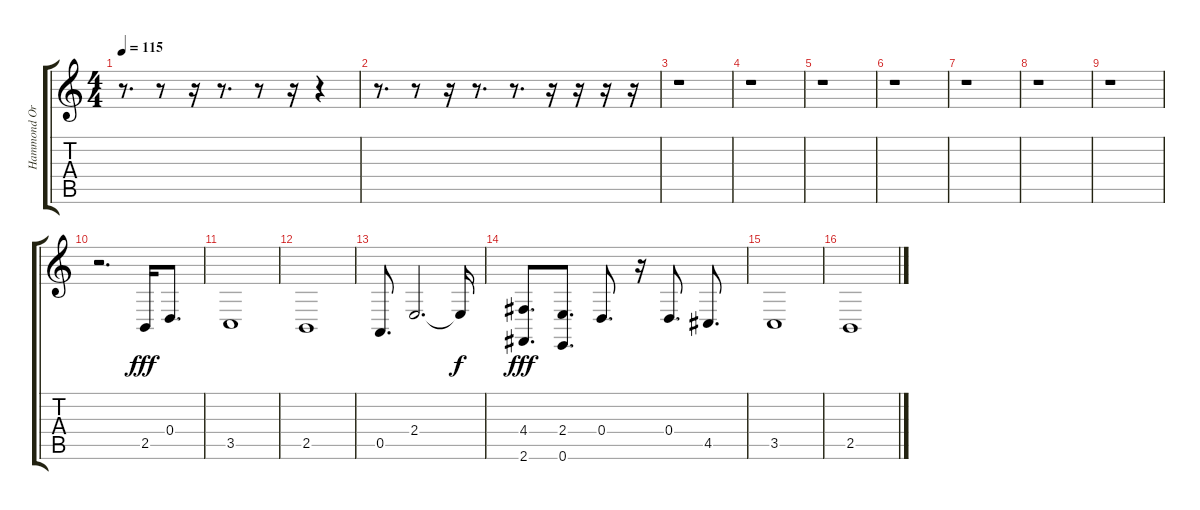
\track ("Hammond Organ" "Hammond Or") {instrument drawbarorgan}
\staff {score tabs}
\tuning (E4 B3 G3 D3 A2 E2) {hide}
\ts (4 4)
\tempo 115
\clef g2
\ks c
r.8{d dy fff} r.8 r.16 r.8{d} r.8 r.16 r.4 |
r.8{d} r.8 r.16 r.8{d} r.8{d} r.16 r.16 r.16 r.16 |
r.1 |
r.1 |
r.1 |
r.1 |
r.1 |
r.1 |
r.1 |
r.2{d} 2.5.16 0.4.8{d} |
3.5.1 |
2.5.1 |
0.5.8{d} 2.4.2{d} 2.4{t}.16{dy f} |
(4.4 2.6).8{d dy fff} (2.4 0.6).8{d} 0.4.8{d} r.16 0.4.8{d} 4.5.8{d} |
3.5.1 |
2.5.1
